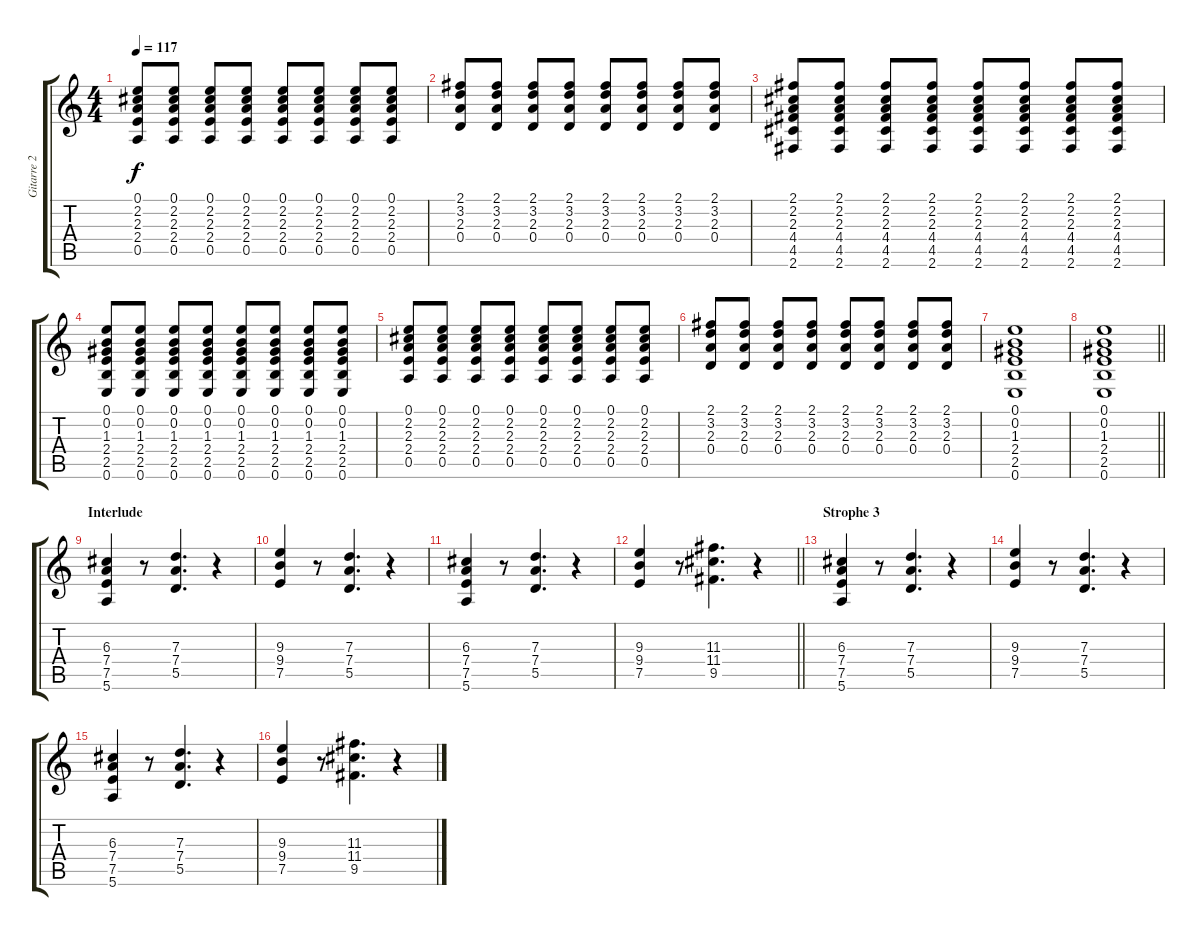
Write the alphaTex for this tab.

\track ("Gitarre 2" "Gitarre 2") {instrument acousticguitarnylon}
\staff {score tabs}
\tuning (E4 B3 G3 D3 A2 E2) {hide}
\ts (4 4)
\tempo 117
\clef g2
\ks c
(0.1 2.2 2.3 2.4 0.5).8{dy f} (0.1 2.2 2.3 2.4 0.5).8 (0.1 2.2 2.3 2.4 0.5).8 (0.1 2.2 2.3 2.4 0.5).8 (0.1 2.2 2.3 2.4 0.5).8 (0.1 2.2 2.3 2.4 0.5).8 (0.1 2.2 2.3 2.4 0.5).8 (0.1 2.2 2.3 2.4 0.5).8 |
(2.1 3.2 2.3 0.4).8 (2.1 3.2 2.3 0.4).8 (2.1 3.2 2.3 0.4).8 (2.1 3.2 2.3 0.4).8 (2.1 3.2 2.3 0.4).8 (2.1 3.2 2.3 0.4).8 (2.1 3.2 2.3 0.4).8 (2.1 3.2 2.3 0.4).8 |
(2.1 2.2 2.3 4.4 4.5 2.6).8 (2.1 2.2 2.3 4.4 4.5 2.6).8 (2.1 2.2 2.3 4.4 4.5 2.6).8 (2.1 2.2 2.3 4.4 4.5 2.6).8 (2.1 2.2 2.3 4.4 4.5 2.6).8 (2.1 2.2 2.3 4.4 4.5 2.6).8 (2.1 2.2 2.3 4.4 4.5 2.6).8 (2.1 2.2 2.3 4.4 4.5 2.6).8 |
(0.1 0.2 1.3 2.4 2.5 0.6).8 (0.1 0.2 1.3 2.4 2.5 0.6).8 (0.1 0.2 1.3 2.4 2.5 0.6).8 (0.1 0.2 1.3 2.4 2.5 0.6).8 (0.1 0.2 1.3 2.4 2.5 0.6).8 (0.1 0.2 1.3 2.4 2.5 0.6).8 (0.1 0.2 1.3 2.4 2.5 0.6).8 (0.1 0.2 1.3 2.4 2.5 0.6).8 |
(0.1 2.2 2.3 2.4 0.5).8 (0.1 2.2 2.3 2.4 0.5).8 (0.1 2.2 2.3 2.4 0.5).8 (0.1 2.2 2.3 2.4 0.5).8 (0.1 2.2 2.3 2.4 0.5).8 (0.1 2.2 2.3 2.4 0.5).8 (0.1 2.2 2.3 2.4 0.5).8 (0.1 2.2 2.3 2.4 0.5).8 |
(2.1 3.2 2.3 0.4).8 (2.1 3.2 2.3 0.4).8 (2.1 3.2 2.3 0.4).8 (2.1 3.2 2.3 0.4).8 (2.1 3.2 2.3 0.4).8 (2.1 3.2 2.3 0.4).8 (2.1 3.2 2.3 0.4).8 (2.1 3.2 2.3 0.4).8 |
(0.1 0.2 1.3 2.4 2.5 0.6).1 |
\barLineRight lightlight
(0.1 0.2 1.3 2.4 2.5 0.6).1 |
\section ("" "Interlude")
(6.3 7.4 7.5 5.6).4 r.8 (7.3 7.4 5.5).4{d} r.4 |
(9.3 9.4 7.5).4 r.8 (7.3 7.4 5.5).4{d} r.4 |
(6.3 7.4 7.5 5.6).4 r.8 (7.3 7.4 5.5).4{d} r.4 |
\barLineRight lightlight
(9.3 9.4 7.5).4 r.8 (11.3 11.4 9.5).4{d} r.4 |
\section ("" "Strophe 3")
(6.3 7.4 7.5 5.6).4 r.8 (7.3 7.4 5.5).4{d} r.4 |
(9.3 9.4 7.5).4 r.8 (7.3 7.4 5.5).4{d} r.4 |
(6.3 7.4 7.5 5.6).4 r.8 (7.3 7.4 5.5).4{d} r.4 |
(9.3 9.4 7.5).4 r.8 (11.3 11.4 9.5).4{d} r.4
